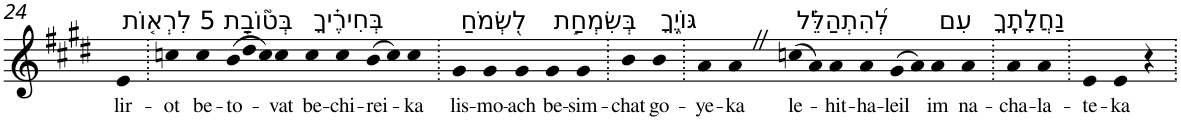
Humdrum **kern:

**kern	**text
*part1	*part1
*staff1	*staff1
*I"Piano	*
*I'Pno	*
!!LO:PB:g=z
*clefG2	*
*k[f#c#g#d#]	*
*E:	*
=24	=24
!LO:TX:a:t=5 לִרְא֤וֹת	!
!	!LO:LY:b
4e	lir-
=25.	=25.
!	!LO:LY:b
4ccn	-ot
!LO:TX:a:t=בְּט֘וֹבַ֤ת	!
!	!LO:LY:b
4cc	be-
*Xtuplet	*
!	!LO:LY:b
(>12b	-to-
12dd#	.
12cc)	.
!	!LO:LY:b
4cc	-vat
!LO:TX:a:t=בְּחִירֶ֗יךָ	!
!	!LO:LY:b
4cc	be-
!	!LO:LY:b
4cc	-chi-
!	!LO:LY:b
(>8b	-rei-
8cc)	.
!	!LO:LY:b
4cc	-ka
=26.	=26.
!LO:TX:a:t=לִ֭שְׂמֹחַ	!
!	!LO:LY:b
4g#	lis-
!	!LO:LY:b
4g#	-mo-
!	!LO:LY:b
4g#	-ach
!LO:TX:a:t=בְּשִׂמְחַ֣ת	!
!	!LO:LY:b
4g#	be-
!	!LO:LY:b
4g#	-sim-
=27.	=27.
!	!LO:LY:b
4b	-chat
!LO:TX:a:t=גּוֹיֶ֑ךָ	!
!	!LO:LY:b
4b	go-
=28.	=28.
!	!LO:LY:b
4a	-ye-
!	!LO:LY:b
4aZ	-ka
!LO:TX:a:t=לְ֝הִתְהַלֵּ֗ל	!
!	!LO:LY:b
(>8ccn	le-
8a)	.
!	!LO:LY:b
4a	-hit-
!	!LO:LY:b
4a	-ha-
!	!LO:LY:b
(>8g#	-leil
8a)	.
!LO:TX:a:t=עִם	!
!	!LO:LY:b
4a	im
!LO:TX:a:t=נַחֲלָתֶֽךָ	!
!	!LO:LY:b
4a	na-
=29.	=29.
!	!LO:LY:b
4a	-cha-
!	!LO:LY:b
4a	-la-
=30.	=30.
!	!LO:LY:b
4e	-te-
!	!LO:LY:b
4e	-ka
4r	.
=.	=.
*-	*-
